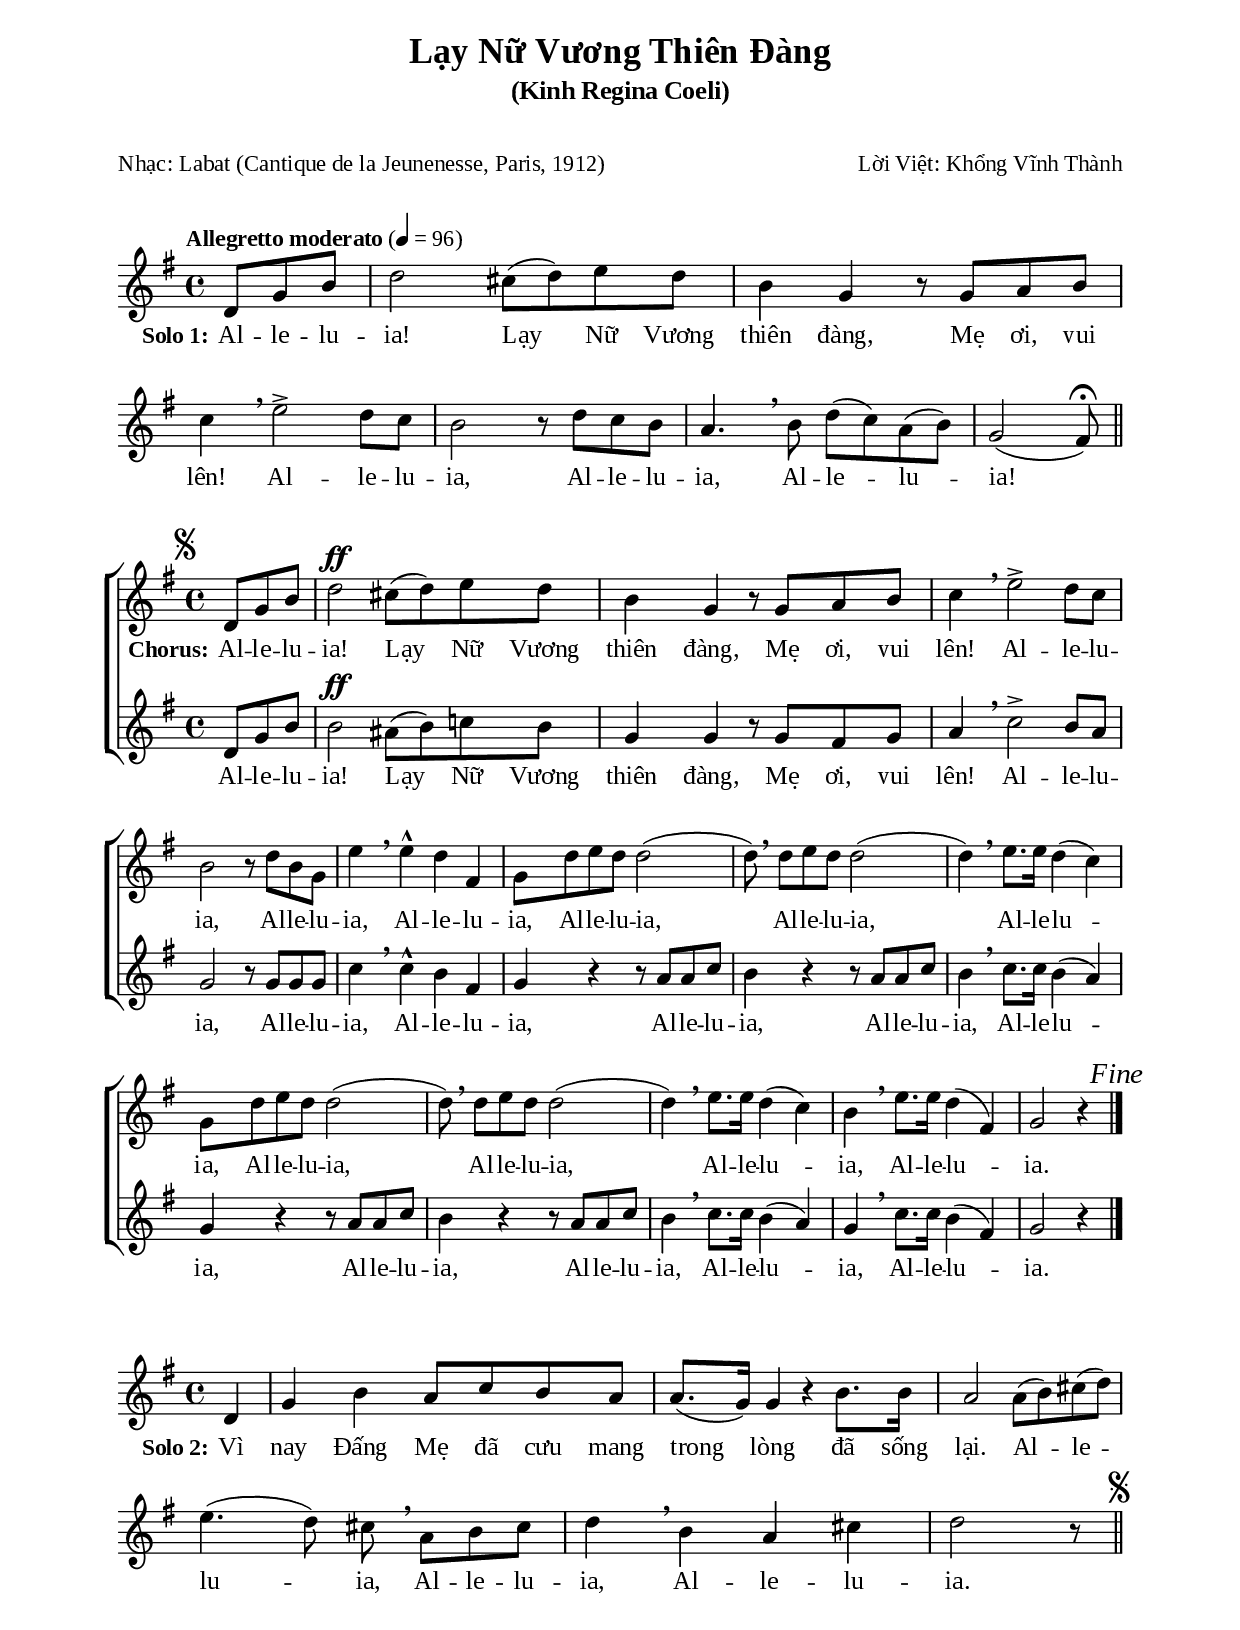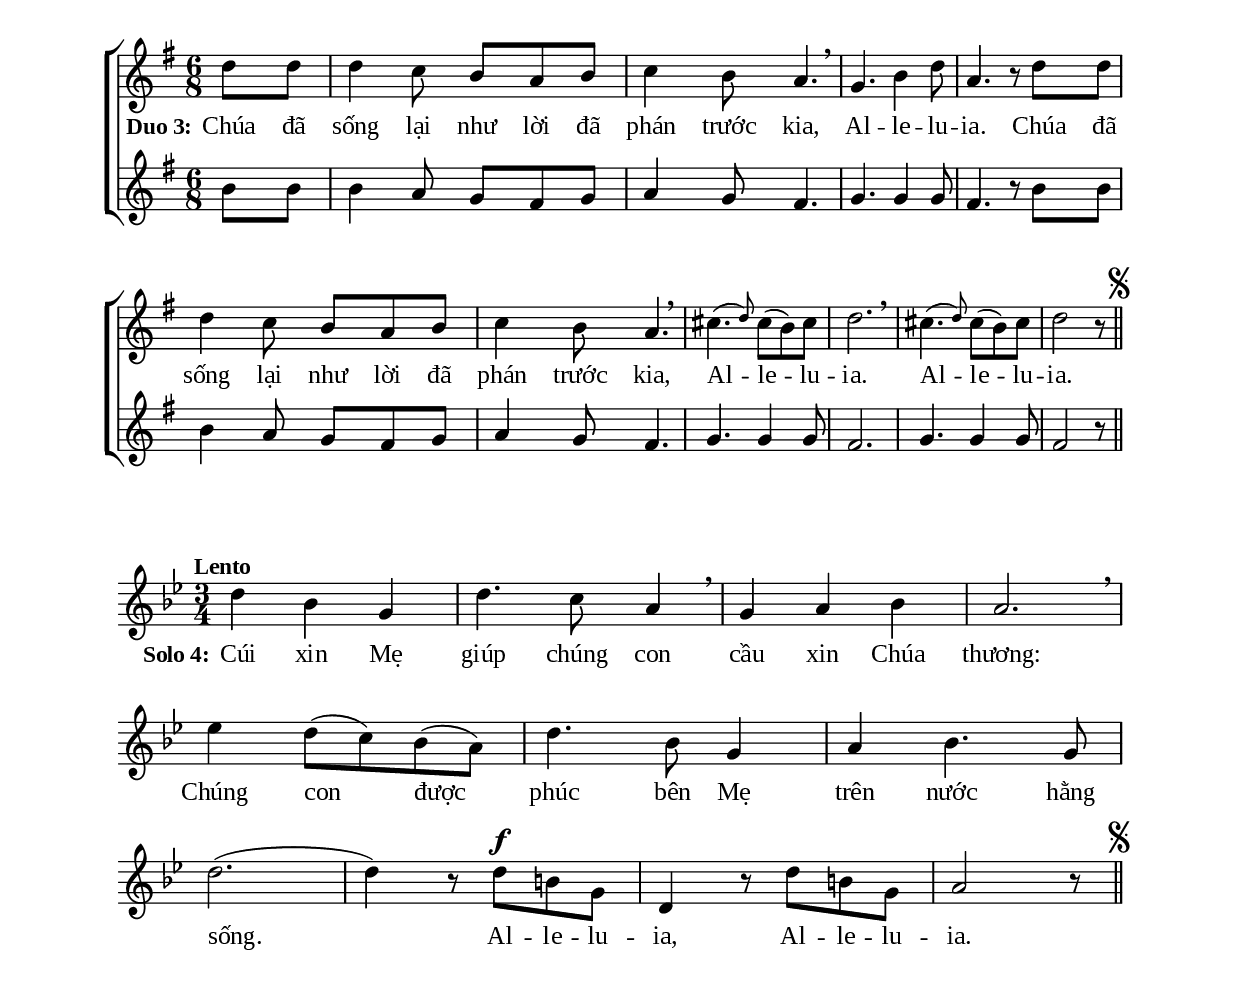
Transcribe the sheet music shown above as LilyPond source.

% Cài đặt chung
\version "2.20.0"
\include "english.ly"

\header {
  title = "Lạy Nữ Vương Thiên Đàng"
  subtitle = "(Kinh Regina Coeli)"
  subsubtitle = " "
  arranger = " "
  poet = "Nhạc: Labat (Cantique de la Jeunenesse, Paris, 1912)"
  composer = "Lời Việt: Khổng Vĩnh Thành"
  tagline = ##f
}

global = {
  \key g \major
  \time 4/4
}

\paper {
  #(set-paper-size "a4")
  top-margin = 15\mm
  bottom-margin = 15\mm
  left-margin = 20\mm
  right-margin = 20\mm
  indent = #0
  #(define fonts
	 (make-pango-font-tree "Liberation Serif"
	 		       "Liberation Serif"
			       "Liberation Serif"
			       (/ 20 20)))
  print-page-number = ##f
}

inNghieng = { \override LyricText.font-shape = #'italic }

% Nhạc điệp khúc
nhacSoloMot = \relative c' {
  \tempo "Allegretto moderato" 4 = 96
  \override Lyrics.LyricSpace.minimum-distance = #2.5
  \override Score.BarNumber.break-visibility = ##(#f #f #f)
  \partial 4. d8 g b |
  d2 cs8 (d) e d |
  b4 g r8 g a b |
  c4 \breathe e2 -> d8 c |
  b2 r8 d c b |
  a4. \breathe b8 d (c) a (b) |
  g2 (fs8) \fermata \bar "||"
}

nhacDiepKhucSop = \relative c' {
  \override Lyrics.LyricSpace.minimum-distance = #2.5
  \override Score.BarNumber.break-visibility = ##(#f #f #f)
  \once \override Score.RehearsalMark.font-size = #0.1
  \mark \markup { \musicglyph #"scripts.segno" }
  \partial 4. d8 g b |
  d2 ^\ff cs8 (d) e d |
  b4 g r8 g a b |
  c4 \breathe e2 -> d8 c |
  b2 r8 d b g |
  e'4 \breathe e -^ d fs, |
  g8 d' e d d2 ( |
  d8) \breathe d e d d2 ( |
  d4) \breathe e8. e16 d4 (c) |
  g8 d' e d d2 ( |
  d8) \breathe d e d d2 ( |
  d4) \breathe e8. e16 d4 (c) |
  b4 \breathe e8. e16 d4 (fs,) |
  g2 r4 \bar "|."
  \once \override Score.RehearsalMark.font-shape = #'italic
  \mark "Fine"
}

nhacDiepKhucBass = \relative c' {
  \override Lyrics.LyricSpace.minimum-distance = #2.5
  \override Score.BarNumber.break-visibility = ##(#f #f #f)
  \partial 4. d8 g b |
  b2 ^\ff as8 (b) c! b |
  g4 g r8 g8 fs g |
  a4 \breathe c2 -> b8 a |
  g2 r8 g g g |
  c4 \breathe c -^ b fs |
  g4 r4 r8 a a c |
  b4 r r8 a a c |
  b4 \breathe c8. c16 b4 (a) |
  g4 r4 r8 a a c |
  b4 r4 r8 a a c |
  b4 \breathe c8. c16 b4 (a) |
  g \breathe c8. c16 b4 (fs) |
  g2 r4 \bar "|."
}

% Nhạc phiên khúc một
nhacSoloHai = \relative c' {
  \override Lyrics.LyricSpace.minimum-distance = #2.5
  \override Score.BarNumber.break-visibility = ##(#f #f #f)
  \partial 4 d4 |
  g b a8 c b a |
  a8. (g16) g4 r b8. b16 |
  a2 a8 (b) cs (d) |
  e4. (d8) cs \breathe a b cs |
  d4 \breathe b a cs |
  d2 r8 \bar "||"
  \once \override Score.RehearsalMark.font-size = #0.1
  \mark \markup { \musicglyph #"scripts.segno" }
}

nhacSoloBaSop = \relative c'' {
  \override Lyrics.LyricSpace.minimum-distance = #2.5
  \override Score.BarNumber.break-visibility = ##(#f #f #f)
  \key g \major
  \time 6/8
  \partial 4 d8 d |
  d4 c8 b a b |
  c4 b8 a4. \breathe |
  g4. b4 d8 |
  a4. r8 d d |
  d4 c8 b a b |
  c4 b8 a4. \breathe |
  cs4. (\grace d8) cs8 (b) cs |
  d2. \breathe |
  cs4. (\grace d8) cs8 (b) cs |
  d2 r8 \bar "||"
  \once \override Score.RehearsalMark.font-size = #0.1
  \mark \markup { \musicglyph #"scripts.segno" }
}

nhacSoloBaBass = \relative c'' {
  \override Lyrics.LyricSpace.minimum-distance = #2.5
  \override Score.BarNumber.break-visibility = ##(#f #f #f)
  \key g \major
  \time 6/8
  \partial 4 b8 b |
  b4 a8 g fs g |
  a4 g8 fs4. |
  g4. g4 g8 |
  fs4. r8 b b |
  b4 a8 g fs g |
  a4 g8 fs4. |
  g4. g4 g8 |
  fs2. |
  g4. g4 g8 |
  fs2 r8 \bar "||"
}

nhacSoloBon = \relative c'' {
  \override Lyrics.LyricSpace.minimum-distance = #2.5
  \override Score.BarNumber.break-visibility = ##(#f #f #f)
  \tempo "Lento"
  \key bf \major
  \time 3/4
  d4 bf g |
  d'4. c8 a4 \breathe |
  g a bf |
  a2. \breathe |
  ef'4 d8 (c) bf (a) |
  d4. bf8 g4 |
  a bf4. g8 |
  d'2. ( |
  d4) r8 d ^\f b! g |
  d4 r8 d'8 b! g |
  a2 r8 \bar "||"
  \once \override Score.RehearsalMark.font-size = #0.1
  \mark \markup { \musicglyph #"scripts.segno" }
}


% Lời phiên khúc
loiPhienKhucMot = \lyricmode {
  \set stanza = #"Solo 1:"
  Al -- le -- lu -- ia! Lạy Nữ Vương thiên đàng, Mẹ ơi, vui lên!
  Al -- le -- lu -- ia, Al -- le -- lu -- ia, Al -- le -- lu -- ia!
}

% Lời điệp khúc
loiDiepKhucSop = \lyricmode {
  \set stanza = #"Chorus:"
  Al -- le -- lu -- ia! Lạy Nữ Vương thiên đàng, Mẹ ơi, vui lên!
  Al -- le -- lu -- ia, Al -- le -- lu -- ia, Al -- le -- lu -- ia,
  Al -- le -- lu -- ia, Al -- le -- lu -- ia, Al -- le -- lu -- ia,
  Al -- le -- lu -- ia, Al -- le -- lu -- ia, Al -- le -- lu -- ia,
  Al -- le -- lu -- ia.
}

loiDiepKhucBass = \lyricmode {
  Al -- le -- lu -- ia! Lạy Nữ Vương thiên đàng, Mẹ ơi, vui lên!
  Al -- le -- lu -- ia, Al -- le -- lu -- ia, Al -- le -- lu -- ia,
  Al -- le -- lu -- ia, Al -- le -- lu -- ia, Al -- le -- lu -- ia,
  Al -- le -- lu -- ia, Al -- le -- lu -- ia, Al -- le -- lu -- ia,
  Al -- le -- lu -- ia.
}

% Lời phiên khúc hai
loiPhienKhucHai = \lyricmode {
  \set stanza = #"Solo 2:"
  Vì nay Đấng Mẹ đã cưu mang trong lòng đã sống lại.
  Al -- le -- lu -- ia, Al -- le -- lu -- ia, Al -- le -- lu -- ia.
}

loiPhienKhucBa = \lyricmode {
  \set stanza = #"Duo 3:"
  Chúa đã sống lại như lời đã phán trước kia, Al -- le -- lu -- ia.
  Chúa đã sống lại như lời đã phán trước kia, Al -- le -- lu -- ia.
  Al -- le -- lu -- ia.
}

loiPhienKhucBon = \lyricmode {
  \set stanza = #"Solo 4:"
  Cúi xin Mẹ giúp chúng con cầu xin Chúa thương:
  Chúng con được phúc bên Mẹ trên nước hằng sống.
  Al -- le -- lu -- ia, Al -- le -- lu -- ia.
}

% Dàn trang
\score {
  \new ChoirStaff <<
    \new Staff = soloMot <<
      \new Voice = "sopranos" {
        \global \stemNeutral \nhacSoloMot
      }
    >>
    \new Lyrics \lyricsto sopranos \loiPhienKhucMot
  >>
}

\score {
  \new ChoirStaff <<
    \new Staff <<
      \new Voice = "Soprano" { \clef treble \global \nhacDiepKhucSop }
      \new Lyrics \lyricsto Soprano \loiDiepKhucSop
    >>
    \new Staff <<
      \new Voice = "Bass" { \clef treble \global \nhacDiepKhucBass }
      \new Lyrics \lyricsto Bass \loiDiepKhucBass
    >>
  >>
}

\score {
  \new ChoirStaff <<
    \new Staff = soloHai <<
      \new Voice = "sopranos" {
        \global \stemNeutral \nhacSoloHai
      }
    >>
    \new Lyrics \lyricsto sopranos \loiPhienKhucHai
  >>
}

\pageBreak

\score {
  \new ChoirStaff <<
    \new Staff = soloBa <<
      \new Voice = "sopranos" {
        \stemNeutral \nhacSoloBaSop
      }
    >>
    \new Lyrics \lyricsto sopranos \loiPhienKhucBa
    \new Staff = soloBa <<
      \new Voice = "bass" {
        \stemNeutral \nhacSoloBaBass
      }
    >>
  >>
}

\score {
  \new ChoirStaff <<
    \new Staff = soloBon <<
      \new Voice = "sopranos" {
        \stemNeutral \nhacSoloBon
      }
    >>
    \new Lyrics \lyricsto sopranos \loiPhienKhucBon
  >>
}
